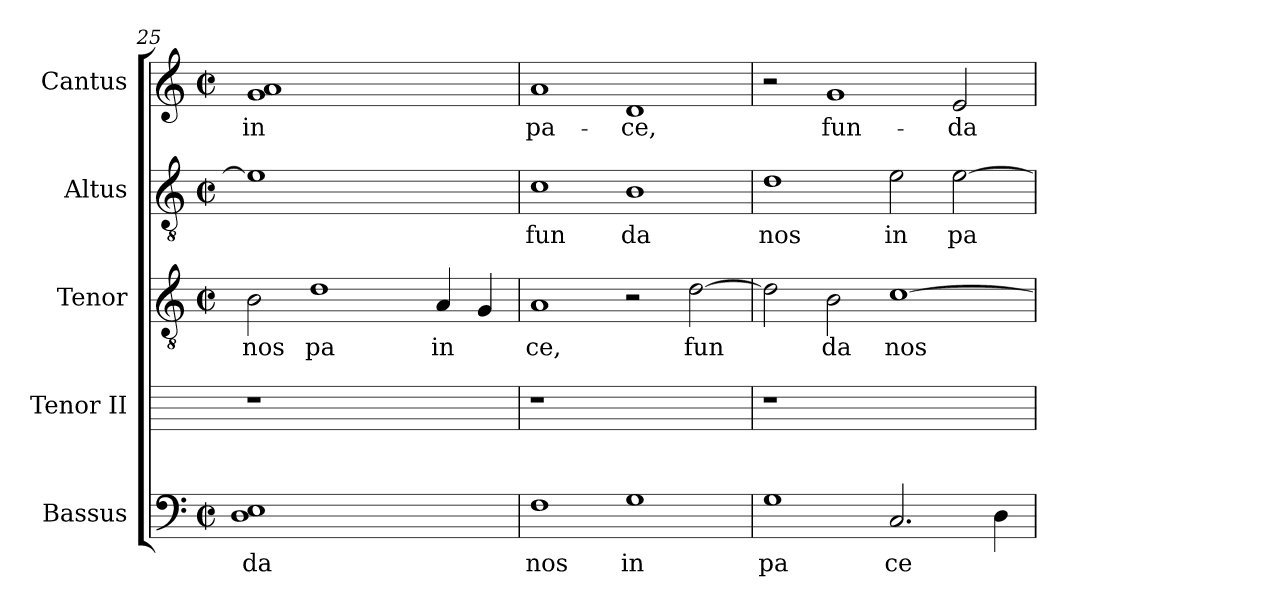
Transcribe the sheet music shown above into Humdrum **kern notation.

**kern	**text	**kern	**kern	**text	**kern	**text	**kern	**text
*part5	*part5	*part4	*part3	*part3	*part2	*part2	*part1	*part1
*staff5	*staff5	*staff4	*staff3	*staff3	*staff2	*staff2	*staff1	*staff1
*I"Bassus	*	*I"Tenor II	*I"Tenor	*	*I"Altus	*	*I"Cantus	*
*I'Bassus	*	*	*I'Tenor	*	*I'Altus	*	*I'Cantus	*
*clefF4	*	*	*clefGv2	*	*clefGv2	*	*clefG2	*
*	*	*	*k[]	*	*k[]	*	*	*
*	*	*	*C:	*	*C:	*	*	*
*M2/2	*	*	*M2/2	*	*M2/2	*	*M2/2	*
*met(c|)	*	*	*met(c|)	*	*met(c|)	*	*met(c|)	*
=25	=25	=25	=25	=25	=25	=25	=25	=25
!	!LO:LY:b:cj	!	!	!LO:LY:b:cj	!	!	!	!LO:LY:b:cj
1E 1D	da	1r	2B\	nos	1e]	.	1g 1a	in
!	!	!	!	!LO:LY:b:cj	!	!	!	!
.	.	.	1d	pa	.	.	.	.
1ryy	.	1ryy	.	.	1ryy	.	1ryy	.
!	!	!	!	!LO:LY:b:cj	!	!	!	!
.	.	.	4A/	in	.	.	.	.
.	.	.	4G/	.	.	.	.	.
=26	=26	=26	=26	=26	=26	=26	=26	=26
!	!LO:LY:b:cj	!	!	!LO:LY:b:cj	!	!LO:LY:b:cj	!	!LO:LY:b:cj
1F	nos	1r	1A	ce,	1c	fun	1a	pa-
!	!LO:LY:b:cj	!	!	!	!	!LO:LY:b:cj	!	!LO:LY:b:cj
1G	in	1ryy	2r	.	1B	da	1d	-ce,
!	!	!	!	!LO:LY:b	!	!	!	!
.	.	.	[>2d\	fun	.	.	.	.
=27	=27	=27	=27	=27	=27	=27	=27	=27
!	!LO:LY:b:cj	!	!	!	!	!LO:LY:b:cj	!	!
1G	pa	1r	2d\]	.	1d	nos	2r	.
!	!	!	!	!LO:LY:b:cj	!	!	!	!LO:LY:b:cj
.	.	.	2B\	da	.	.	1g	fun-
!	!LO:LY:b:cj	!	!	!LO:LY:b:cj	!	!LO:LY:b:cj	!	!
2.C/	ce	1ryy	[>1c	nos	2e\	in	.	.
!	!	!	!	!	!	!LO:LY:b:cj	!	!LO:LY:b:cj
.	.	.	.	.	[>2e\	pa	2e/	-da
4D\	.	.	.	.	.	.	.	.
=	=	=	=	=	=	=	=	=
*-	*-	*-	*-	*-	*-	*-	*-	*-
